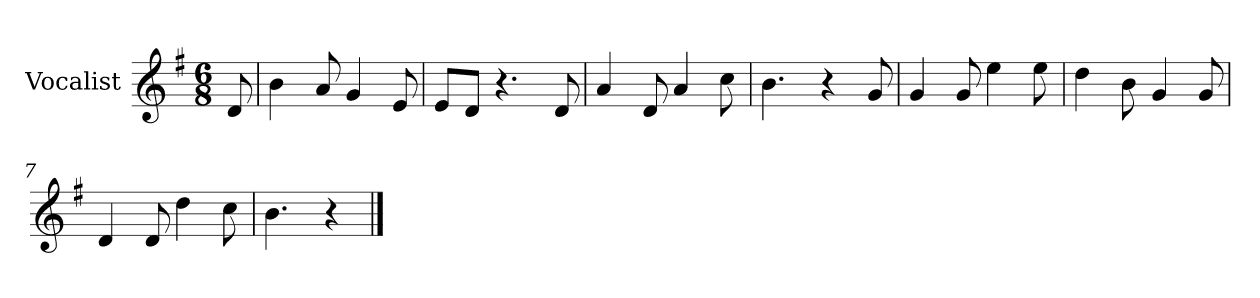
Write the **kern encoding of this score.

**kern
*part1
*staff1
*I"Vocalist
*k[f#]
*G:
*M6/8
=
8d
=1
4b
8a
4g
8e
=2
8eL
8dJ
4.r
8d
=3
4a
8d
4a
8cc
=4
4.b
4r
8g
=5
4g
8g
4ee
8ee
=6
4dd
8b
4g
8g
=7
4d
8d
4dd
8cc
=8
4.b
4r
==
*-
